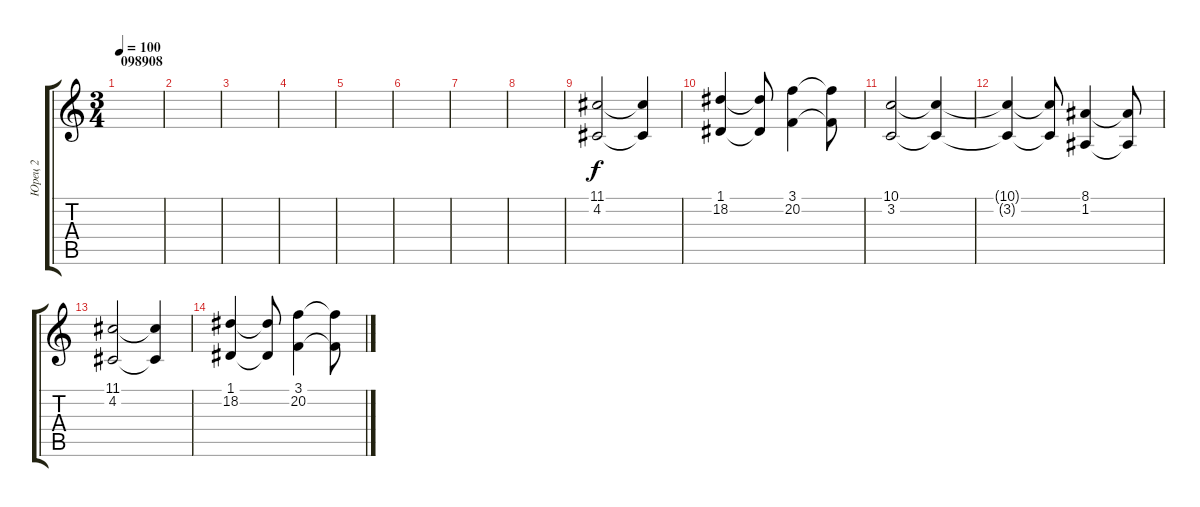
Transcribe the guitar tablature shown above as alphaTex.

\track ("Юрец 2" "Юрец 2") {instrument pad8sweep}
\staff {score tabs}
\tuning (D4 A3 F3 C3 G2 C2) {hide}
\ts (3 4)
\section ("" "098908")
\tempo 100
\clef g2
\ks c
|
|
|
|
|
|
|
|
(11.1 4.2).2 (11.1{t} 4.2{t}).4 |
(1.1 18.2).4 (1.1{t} 18.2{t}).8 (3.1 20.2).4 (3.1{t} 20.2{t}).8 |
(10.1 3.2).2 (10.1{t} 3.2{t}).4 |
(10.1{t} 3.2{t}).4 (10.1{t} 3.2{t}).8 (8.1 1.2).4 (8.1{t} 1.2{t}).8 |
(11.1 4.2).2 (11.1{t} 4.2{t}).4 |
(1.1 18.2).4 (1.1{t} 18.2{t}).8 (3.1 20.2).4 (3.1{t} 20.2{t}).8
